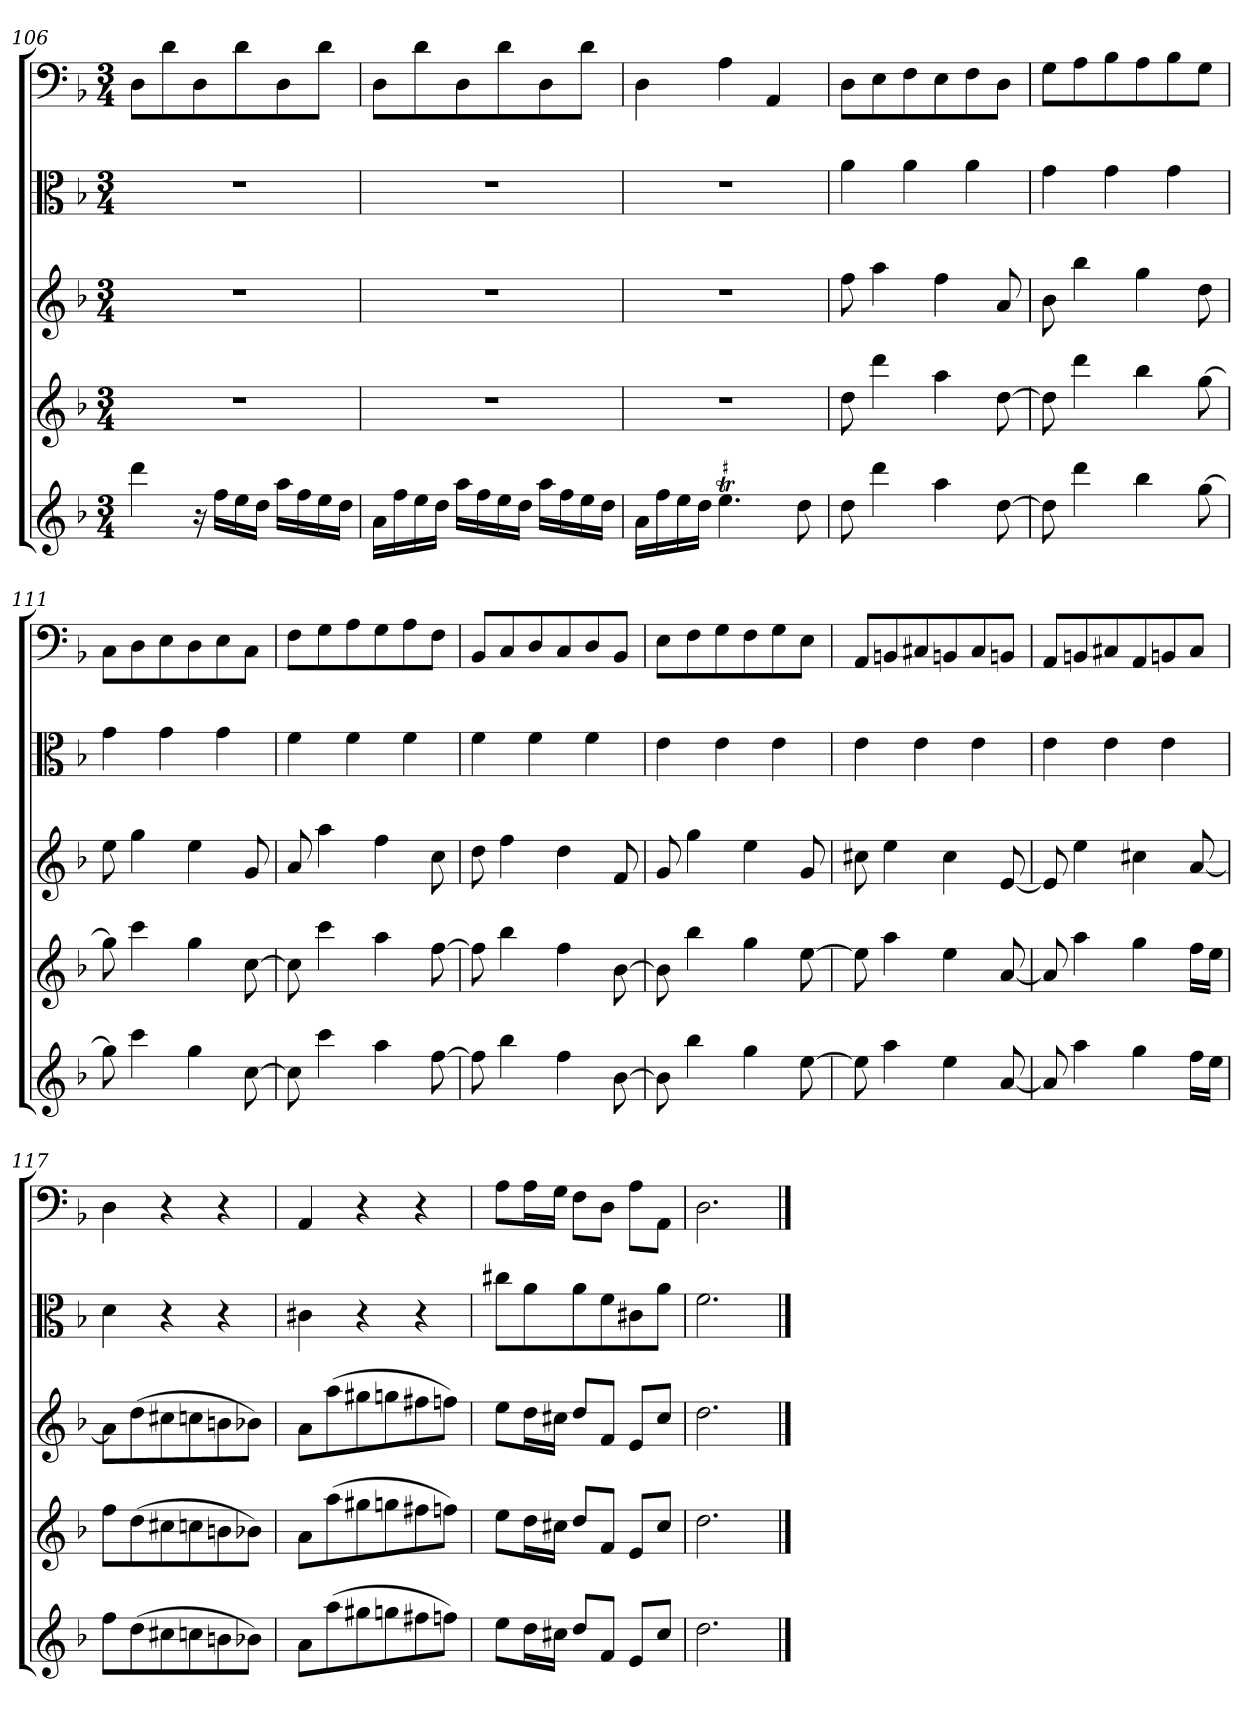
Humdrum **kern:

**kern	**kern	**kern	**kern	**kern
*part5	*part4	*part3	*part2	*part1
*staff5	*staff4	*staff3	*staff2	*staff1
*clefG2	*clefG2	*clefG2	*clefC3	*clefF4
*k[b-]	*k[b-]	*k[b-]	*k[b-]	*k[b-]
*d:	*d:	*d:	*d:	*d:
*M3/4	*M3/4	*M3/4	*M3/4	*M3/4
=106	=106	=106	=106	=106
4ddd\	2.r	2.r	2.r	8D\L
.	.	.	.	8d\
16r	.	.	.	8D\
16ff\LL	.	.	.	.
16ee\	.	.	.	8d\
16dd\JJ	.	.	.	.
16aa\LL	.	.	.	8D\
16ff\	.	.	.	.
16ee\	.	.	.	8d\J
16dd\JJ	.	.	.	.
=107	=107	=107	=107	=107
16a\LL	2.r	2.r	2.r	8D\L
16ff\	.	.	.	.
16ee\	.	.	.	8d\
16dd\JJ	.	.	.	.
16aa\LL	.	.	.	8D\
16ff\	.	.	.	.
16ee\	.	.	.	8d\
16dd\JJ	.	.	.	.
16aa\LL	.	.	.	8D\
16ff\	.	.	.	.
16ee\	.	.	.	8d\J
16dd\JJ	.	.	.	.
=108	=108	=108	=108	=108
16a\LL	2.r	2.r	2.r	4D\
16ff\	.	.	.	.
16ee\	.	.	.	.
16dd\JJ	.	.	.	.
!LO:TR:acc=#	!	!	!	!
4.eeT\	.	.	.	4A\
.	.	.	.	4AA/
8dd\	.	.	.	.
=109	=109	=109	=109	=109
8dd\	8dd\	8ff\	4a\	8D\L
4ddd\	4ddd\	4aa\	.	8E\
.	.	.	4a\	8F\
4aa\	4aa\	4ff\	.	8E\
.	.	.	4a\	8F\
[8dd\	[8dd\	8a/	.	8D\J
=110	=110	=110	=110	=110
8dd\]	8dd\]	8b-\	4g\	8G\L
4ddd\	4ddd\	4bb-\	.	8A\
.	.	.	4g\	8B-\
4bb-\	4bb-\	4gg\	.	8A\
.	.	.	4g\	8B-\
[8gg\	[8gg\	8dd\	.	8G\J
=111	=111	=111	=111	=111
8gg\]	8gg\]	8ee\	4g\	8C\L
4ccc\	4ccc\	4gg\	.	8D\
.	.	.	4g\	8E\
4gg\	4gg\	4ee\	.	8D\
.	.	.	4g\	8E\
[8cc\	[8cc\	8g/	.	8C\J
=112	=112	=112	=112	=112
8cc\]	8cc\]	8a/	4f\	8F\L
4ccc\	4ccc\	4aa\	.	8G\
.	.	.	4f\	8A\
4aa\	4aa\	4ff\	.	8G\
.	.	.	4f\	8A\
[8ff\	[8ff\	8cc\	.	8F\J
=113	=113	=113	=113	=113
8ff\]	8ff\]	8dd\	4f\	8BB-/L
4bb-\	4bb-\	4ff\	.	8C/
.	.	.	4f\	8D/
4ff\	4ff\	4dd\	.	8C/
.	.	.	4f\	8D/
[8b-\	[8b-\	8f/	.	8BB-/J
=114	=114	=114	=114	=114
8b-\]	8b-\]	8g/	4e\	8E\L
4bb-\	4bb-\	4gg\	.	8F\
.	.	.	4e\	8G\
4gg\	4gg\	4ee\	.	8F\
.	.	.	4e\	8G\
[8ee\	[8ee\	8g/	.	8E\J
=115	=115	=115	=115	=115
8ee\]	8ee\]	8cc#X\	4e\	8AA/L
4aa\	4aa\	4ee\	.	8BBn/
.	.	.	4e\	8C#X/
4ee\	4ee\	4cc#\	.	8BBn/
.	.	.	4e\	8C#/
[8a/	[8a/	[8e/	.	8BBn/J
=116	=116	=116	=116	=116
8a/]	8a/]	8e/]	4e\	8AA/L
4aa\	4aa\	4ee\	.	8BBn/
.	.	.	4e\	8C#X/
4gg\	4gg\	4cc#X\	.	8AA/
.	.	.	4e\	8BBn/
16ff\LL	16ff\LL	[8a/	.	8C#/J
16ee\JJ	16ee\JJ	.	.	.
=117	=117	=117	=117	=117
8ff\L	8ff\L	8a\L]	4d\	4D\
(8dd\	(8dd\	(8dd\	.	.
8cc#X\	8cc#X\	8cc#X\	4r	4r
8ccn\	8ccn\	8ccn\	.	.
8bn\	8bn\	8bn\	4r	4r
8b-X\J)	8b-X\J)	8b-X\J)	.	.
=118	=118	=118	=118	=118
8a\L	8a\L	8a\L	4c#X\	4AA/
(8aa\	(8aa\	(8aa\	.	.
8gg#X\	8gg#X\	8gg#X\	4r	4r
8ggn\	8ggn\	8ggn\	.	.
8ff#X\	8ff#X\	8ff#X\	4r	4r
8ffn\J)	8ffn\J)	8ffn\J)	.	.
=119	=119	=119	=119	=119
8ee\L	8ee\L	8ee\L	8cc#X\L	8A\L
16dd\L	16dd\L	16dd\L	8a\	16A\L
16cc#X\JJ	16cc#X\JJ	16cc#X\JJ	.	16G\JJ
8dd/L	8dd/L	8dd/L	8a\	8F\L
8f/J	8f/J	8f/J	8f\	8D\J
8e/L	8e/L	8e/L	8c#X\	8A\L
8cc#/J	8cc#/J	8cc#/J	8a\J	8AA\J
=120	=120	=120	=120	=120
2.dd\	2.dd\	2.dd\	2.f\	2.D\
==	==	==	==	==
*-	*-	*-	*-	*-
